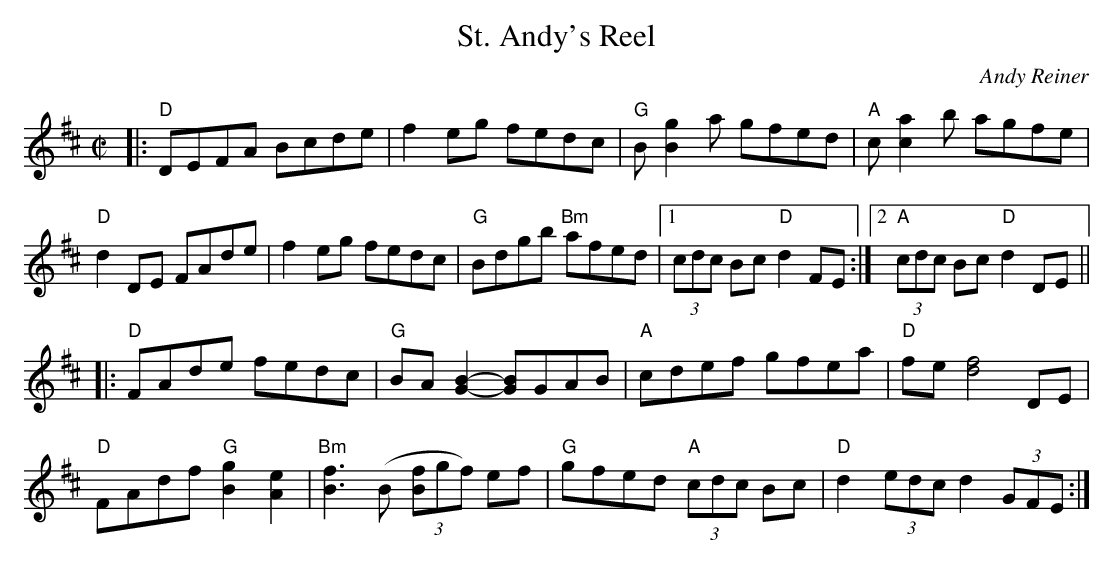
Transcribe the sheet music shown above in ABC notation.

X:1
T: St. Andy's Reel
C: Andy Reiner
M: C|
L: 1/8
K: D
|:\
"D"DEFA Bcde | f2eg fedc | "G"B[g2B2]a gfed | "A"c[a2c2]b agfe |
"D"d2DE FAde | f2eg fedc | "G"Bdgb "Bm"afed |[1 (3cdc Bc "D"d2FE :|[2 "A"(3cdc Bc "D"d2DE ||
|:\
"D"FAde fedc | "G"BA[B2-G2-] [BG]GAB | "A"cdef gfea | "D"fe [f4d4] DE |
"D"FAdf "G"[g2B2][e2A2] | "Bm"[f3B3](B (3[fB]gf) ef | "G"gfed "A"(3cdc Bc | "D"d2 (3edc d2 (3GFE :|
